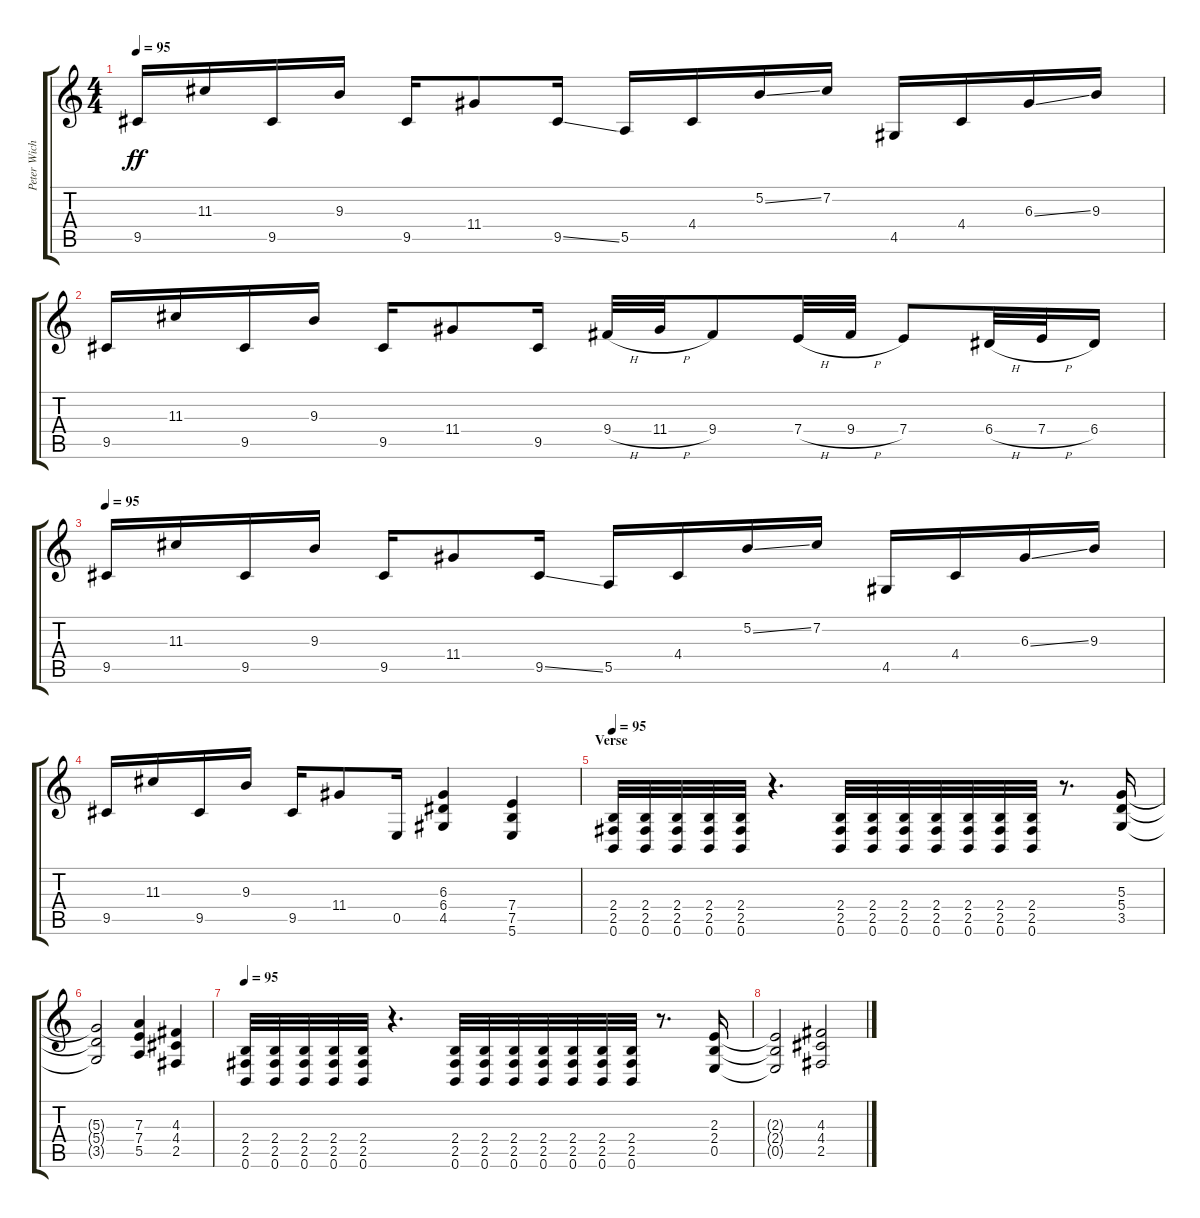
\track ("Peter Wichers" "Peter Wich") {instrument distortionguitar}
\staff {score tabs}
\tuning (B3 Gb3 D3 A2 E2 B1) {hide}
\ts (4 4)
\tempo 95
\clef g2
\ks c
9.5.16{dy ff} 11.3.16 9.5.16 9.3.16 9.5.16 11.4.8 9.5{ss}.16 5.5.16 4.4.16 5.2{ss}.16 7.2.16 4.5.16 4.4.16 6.3{ss}.16 9.3.16 |
9.5.16 11.3.16 9.5.16 9.3.16 9.5.16 11.4.8 9.5.16 9.4{h}.32 11.4{h}.32 9.4.8 7.4{h}.32 9.4{h}.32 7.4.8 6.4{h}.32 7.4{h}.32 6.4.16 |
\tempo 95
9.5.16 11.3.16 9.5.16 9.3.16 9.5.16 11.4.8 9.5{ss}.16 5.5.16 4.4.16 5.2{ss}.16 7.2.16 4.5.16 4.4.16 6.3{ss}.16 9.3.16 |
9.5.16 11.3.16 9.5.16 9.3.16 9.5.16 11.4.8 0.5.16 (6.3 6.4 4.5).4 (7.4 7.5 5.6).4 |
\section ("" "Verse")
\tempo 95
(2.4 2.5 0.6).32 (2.4 2.5 0.6).32 (2.4 2.5 0.6).32 (2.4 2.5 0.6).32 (2.4 2.5 0.6).32 r.4{d} (2.4 2.5 0.6).32 (2.4 2.5 0.6).32 (2.4 2.5 0.6).32 (2.4 2.5 0.6).32 (2.4 2.5 0.6).32 (2.4 2.5 0.6).32 (2.4 2.5 0.6).32 r.8{d} (5.3 5.4 3.5).16 |
(5.3{t} 5.4{t} 3.5{t}).2 (7.3 7.4 5.5).4 (4.3 4.4 2.5).4 |
\tempo 95
(2.4 2.5 0.6).32 (2.4 2.5 0.6).32 (2.4 2.5 0.6).32 (2.4 2.5 0.6).32 (2.4 2.5 0.6).32 r.4{d} (2.4 2.5 0.6).32 (2.4 2.5 0.6).32 (2.4 2.5 0.6).32 (2.4 2.5 0.6).32 (2.4 2.5 0.6).32 (2.4 2.5 0.6).32 (2.4 2.5 0.6).32 r.8{d} (2.3 2.4 0.5).16 |
(2.3{t} 2.4{t} 0.5{t}).2 (4.3 4.4 2.5).2
